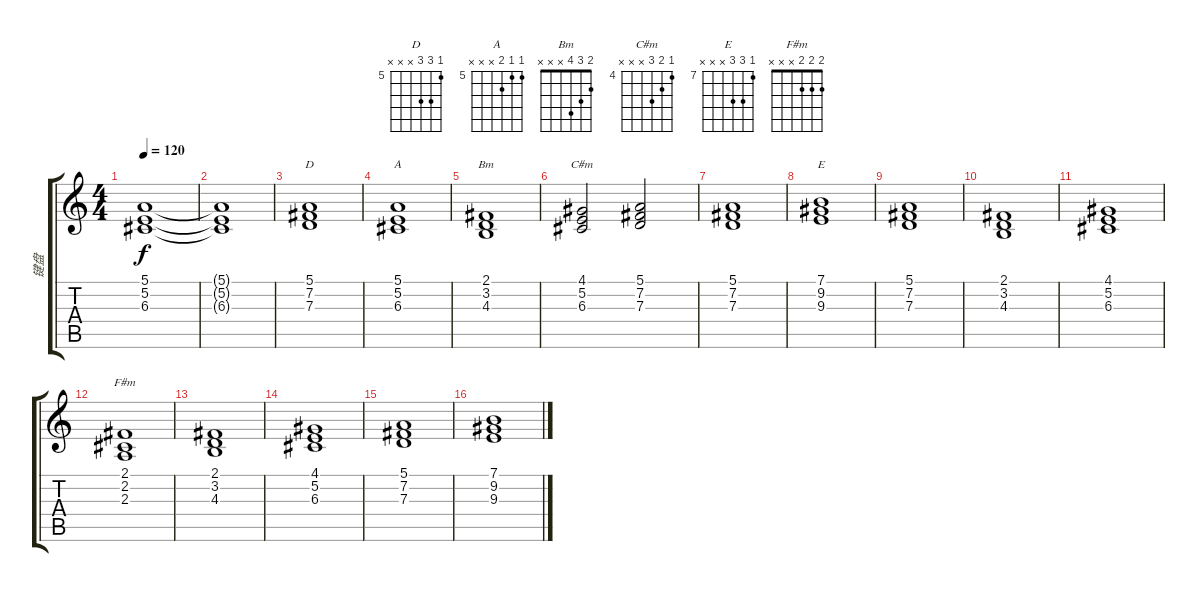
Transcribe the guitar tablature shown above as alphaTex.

\track ("键盘" "键盘") {instrument stringensemble1}
\staff {score tabs}
\tuning (E4 B3 G3 D3 A2 E2) {hide}
\chord ("D" 5 7 7 x x x) {firstfret 5}
\chord ("A" 5 5 6 x x x) {firstfret 5}
\chord ("Bm" 2 3 4 x x x)
\chord ("C#m" 4 5 6 x x x) {firstfret 4}
\chord ("E" 7 9 9 x x x) {firstfret 7}
\chord ("F#m" 2 2 2 x x x)
\ts (4 4)
\tempo 120
\clef g2
\ks c
(5.1{t} 5.2{t} 6.3{t}).1{dy f} |
(5.1{t} 5.2{t} 6.3{t}).1 |
(5.1 7.2 7.3).1{ch "D"} |
(5.1 5.2 6.3).1{ch "A"} |
(2.1 3.2 4.3).1{ch "Bm"} |
(4.1 5.2 6.3).2{ch "C#m"} (5.1 7.2 7.3).2 |
(5.1 7.2 7.3).1 |
(7.1 9.2 9.3).1{ch "E"} |
(5.1 7.2 7.3).1 |
(2.1 3.2 4.3).1 |
(4.1 5.2 6.3).1 |
(2.1 2.2 2.3).1{ch "F#m"} |
(2.1 3.2 4.3).1 |
(4.1 5.2 6.3).1 |
(5.1 7.2 7.3).1 |
(7.1 9.2 9.3).1
